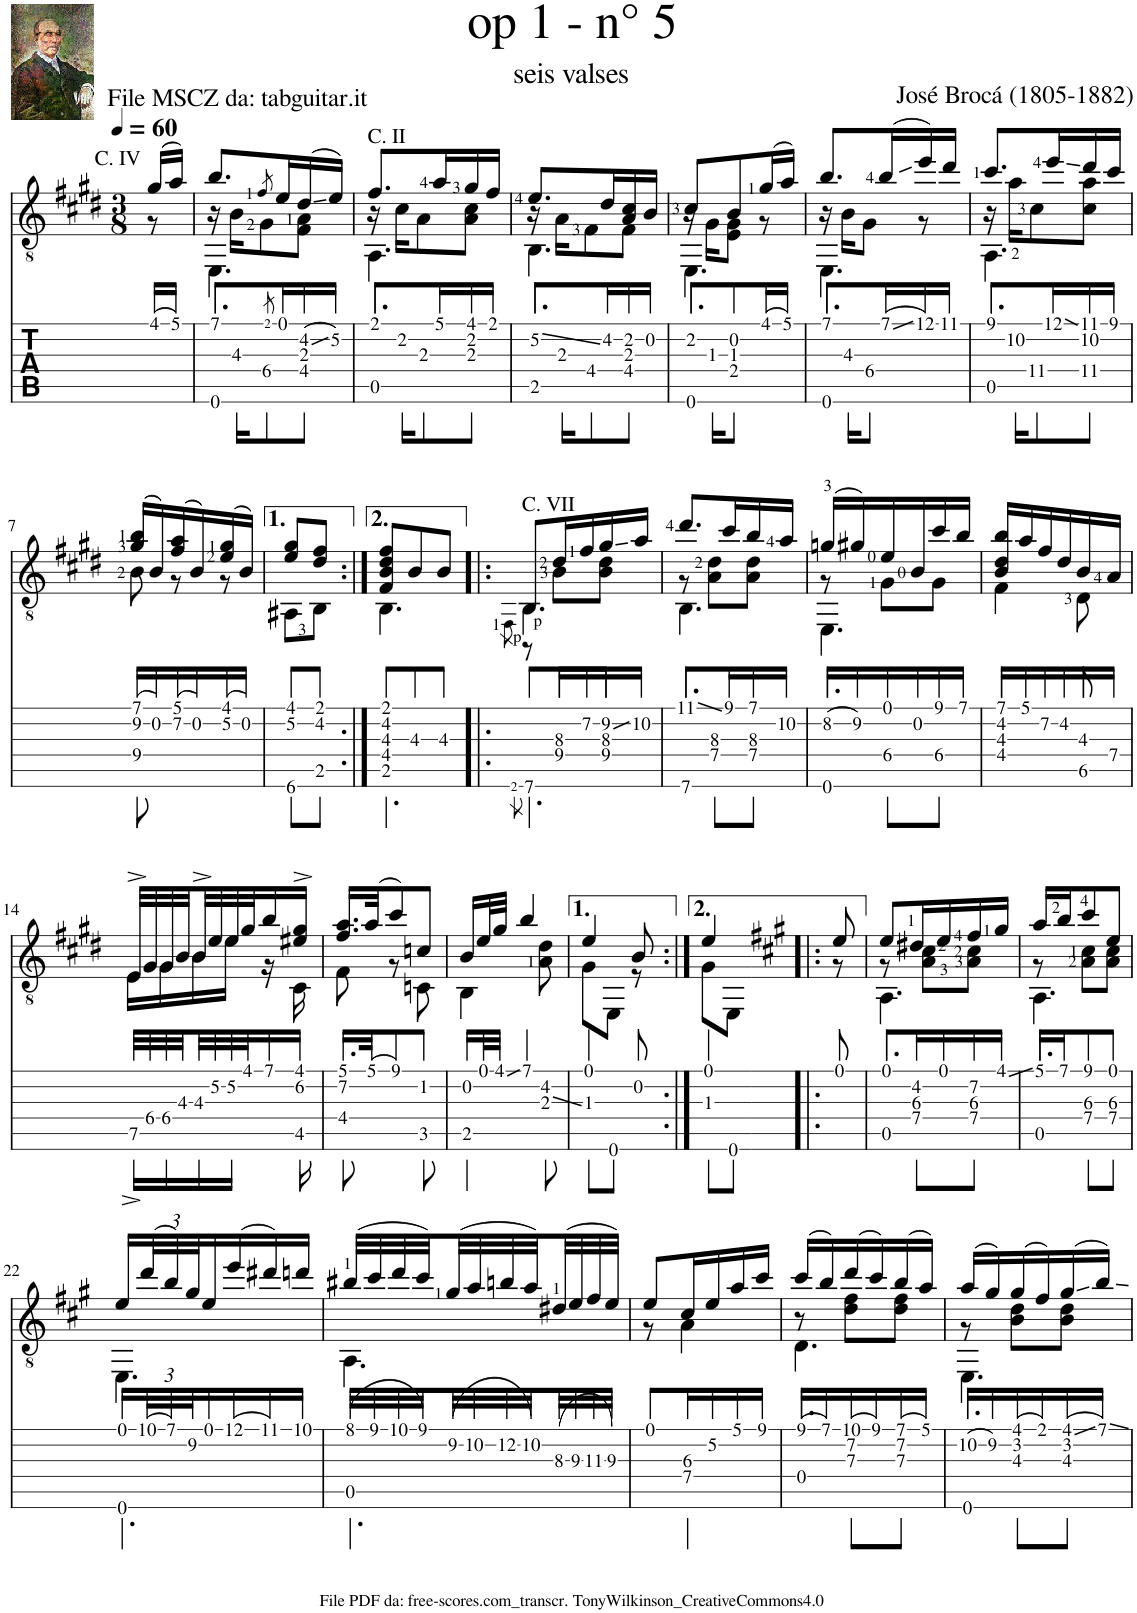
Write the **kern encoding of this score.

**kern	**kern
*part2	*part1
*staff2	*staff1
*I"Chitarra classica (Intavolatura)	*I"Guitar
*stria6	*
*	*clefGv2
*k[f#c#g#d#]	*k[f#c#g#d#]
*M3/8	*M3/8
*MM60	*MM60
=	=
*^	*^
!	!	!LO:TX:a:t=C. IV	!
(16g#/LL	8r	(16g#/LL	8r
16a/JJ)	.	16a/JJ)	.
=1	=1	=1	=1
*	*^	*	*^
8.b/L	16r	4.EE/	8.b/L	16r	4.EE\
.	16B\KL	.	.	16B\KL	.
.	8G#\	.	.	8G#\	.
8qf#/	.	.	8qf#/	.	.
16e/L	.	.	16e/L	.	.
(16d#/	8F#\ 8A\J	.	(16d#/	8F#\ 8A\J	.
16e/JJ)	.	.	16e/JJ)	.	.
=2	=2	=2	=2	=2	=2
!	!	!	!LO:TX:a:t=C. II	!	!
8.f#/L	16r	4.AA/	8.f#/L	16r	4.AA\
.	16c#\KL	.	.	16c#\KL	.
.	8A\	.	.	8A\	.
16a/L	.	.	16a/L	.	.
16g#/	8A\ 8c#\J	.	16g#/	8A\ 8c#\J	.
16f#/JJ	.	.	16f#/JJ	.	.
=3	=3	=3	=3	=3	=3
8.e/L	16r	4.BB/	8.e/L	16r	4.BB\
.	16A\KL	.	.	16A\KL	.
.	8F#\	.	.	8F#\	.
16d#/L	.	.	16d#/L	.	.
16A/ 16c#/	8F#\J	.	16A/ 16c#/	8F#\J	.
16B/JJ	.	.	16B/JJ	.	.
=4	=4	=4	=4	=4	=4
8c#/L	16r	4.EE/	8c#/L	16r	4.EE\
.	16G#\KL	.	.	16G#\KL	.
8B/	8E\ 8G#\J	.	8B/	8E\ 8G#\J	.
(16g#/L	8r	.	(16g#/L	8r	.
16a/JJ)	.	.	16a/JJ)	.	.
=5	=5	=5	=5	=5	=5
8.b/L	16r	4.EE/	8.b/L	16r	4.EE\
.	16B\KL	.	.	16B\KL	.
.	8G#\J	.	.	8G#\J	.
(16b/L	.	.	(16b/L	.	.
16ee/)	8r	.	16ee/)	8r	.
16dd#/JJ	.	.	16dd#/JJ	.	.
=6	=6	=6	=6	=6	=6
8.cc#/L	16r	4.AA/	8.cc#/L	16r	4.AA\
.	16a\KL	.	.	16a\KL	.
.	8c#\	.	.	8c#\	.
16ee/L	.	.	16ee/L	.	.
16dd#/	8c#\ 8a\J	.	16dd#/	8c#\ 8a\J	.
16cc#/JJ	.	.	16cc#/JJ	.	.
*	*v	*v	*	*	*
*	*	*	*v	*v
!!LO:LB:g=z
=7	=7	=7	=7
(16g#/ 16b/LL	8B\	(16g#/ 16b/LL	8B\
16B/)	.	16B/)	.
(16f#/ 16a/	8r	(16f#/ 16a/	8r
16B/)	.	16B/)	.
(16e/ 16g#/	8r	(16e/ 16g#/	8r
16B/JJ)	.	16B/JJ)	.
=8	=8	=8	=8
8e/ 8g#/L	8AA#X\L	8e/ 8g#/L	8AA#X\L
8d#/ 8f#/J	8BB\J	8d#/ 8f#/J	8BB\J
=9:|!	=9:|!	=9:|!	=9:|!
8F#/ 8B/ 8d#/ 8f#/L	4.BB\	8F#/ 8B/ 8d#/ 8f#/L	4.BB\
8B/	.	8B/	.
8B/J	.	8B/J	.
=10!|:	=10!|:	=10!|:	=10!|:
.	8qFF#\	.	8qFF#\
*	*^	*	*^
!	!	!	!LO:TX:a:t=C. VII	!	!
8BB/L	4.BB\	8r	8BB/L	4.BB\	8r
16d#/L	.	8B/L	16d#/L	.	8B\L
16f#/	.	.	16f#/	.	.
16g#/	.	8B/ 8d#/J	16g#/	.	8B\ 8d#\J
16a/JJ	.	.	16a/JJ	.	.
=11	=11	=11	=11	=11	=11
8.dd#/L	8r	4.BB/	8.dd#/L	8r	4.BB\
.	8A\ 8d#\L	.	.	8A\ 8d#\L	.
16cc#/L	.	.	16cc#/L	.	.
16b/	8A\ 8d#\J	.	16b/	8A\ 8d#\J	.
16a/JJ	.	.	16a/JJ	.	.
=12	=12	=12	=12	=12	=12
(16gn/LL	8r	4.EE/	(16gn/LL	8r	4.EE\
16g#X/)	.	.	16g#X/)	.	.
16e/	8G#\L	.	16e/	8G#\L	.
16B/	.	.	16B/	.	.
16cc#/	8G#\J	.	16cc#/	8G#\J	.
16b/JJ	.	.	16b/JJ	.	.
*	*v	*v	*	*	*
*	*	*	*v	*v
=13	=13	=13	=13
16B/ 16d#/ 16b/LL	4F#/	16B/ 16d#/ 16b/LL	4F#\
16a/	.	16a/	.
16f#/	.	16f#/	.
16d#/	.	16d#/	.
16B/	8D#/	16B/	8D#\
16A/JJ	.	16A/JJ	.
!!LO:LB:g=z	!!
=14	=14	=14	=14
32E/LLL	16E^\LL	32E^/LLL	16E\LL
32G#/	.	32G#/	.
32G#/	16G#\	32G#/	16G#\
32B/	.	32B/	.
32B/	16B\	32B^/	16B\
32e/	.	32e/	.
32e/	16e\JJ	32e/	16e\JJ
32g#/J	.	32g#/J	.
16b/	16r	16b/	16r
16e#X/ 16g#/JJ	16C#\	16e#X/^ 16g#/^JJ	16C#\
=15	=15	=15	=15
16.f#/ 16.a/LL	8F#\	16.f#/ 16.a/LL	8F#\
(32a/JK	.	(32a/JK	.
8cc#/)	8r	8cc#/)	8r
8cn/J	8Cn\	8cn/J	8Cn\
=16	=16	=16	=16
16B/LL	4BB\	16B/LL	4BB\
32e/L	.	32e/L	.
32g#/JJJ	.	32g#/JJJ	.
4b/	.	4b/	.
.	8A\ 8d#\	.	8A\ 8d#\
=17	=17	=17	=17
4e/	8G#\L	4e/	8G#\L
.	8EE\J	.	8EE\J
8B/	8r	8B/	8r
=18:|!	=18:|!	=18:|!	=18:|!
4e/	8G#\L	4e/	8G#\L
.	8EE\J	.	8EE\J
=19!|:	=19!|:	=19!|:	=19!|:
*k[f#c#g#]	*	*k[f#c#g#]	*
8e/	8r	8e/	8r
=20	=20	=20	=20
*	*^	*	*^
8e/L	8r	4.AA/	8e/L	8r	4.AA\
16d#X/L	8A\ 8c#\L	.	16d#X/L	8A\ 8c#\L	.
16e/	.	.	16e/	.	.
16f#/	8A\ 8c#\J	.	16f#/	8A\ 8c#\J	.
16g#/JJ	.	.	16g#/JJ	.	.
=21	=21	=21	=21	=21	=21
16a/LL	8r	4.AA/	16a/LL	8r	4.AA\
16b/J	.	.	16b/J	.	.
8cc#/	8A\ 8c#\L	.	8cc#/	8A\ 8c#\L	.
8e/J	8A\ 8c#\J	.	8e/J	8A\ 8c#\J	.
*	*v	*v	*	*	*
*	*	*	*v	*v
!!LO:LB:g=z
=22	=22	=22	=22
16e/LL	4.EE\	16e/LL	4.EE\
*Xbrackettup	*	*Xbrackettup	*
(48dd/L	.	(48dd/L	.
48b/)	.	48b/)	.
48g#/J	.	48g#/J	.
16e/	.	16e/	.
(16ee/	.	(16ee/	.
16dd#X/)	.	16dd#X/)	.
16ddn/JJ	.	16ddn/JJ	.
=23	=23	=23	=23
(32b#X/LLL	4.AA\	(32b#X/LLL	4.AA\
32cc#/	.	32cc#/	.
32dd/	.	32dd/	.
32cc#/)	.	32cc#/)	.
(32g#/	.	(32g#/	.
32a/	.	32a/	.
32bn/	.	32bn/	.
32a/)	.	32a/)	.
(32d#X/	.	(32d#X/	.
32e/	.	32e/	.
32f#/	.	32f#/	.
32e/JJJ)	.	32e/JJJ)	.
=24	=24	=24	=24
8e/L	8r	8e/L	8r
16c#/L	4A\	16c#/L	4A\
16e/	.	16e/	.
16a/	.	16a/	.
16cc#/JJ	.	16cc#/JJ	.
=25	=25	=25	=25
*	*^	*	*^
(16cc#/LL	8r	4.D/	(16cc#/LL	8r	4.D\
16b/)	.	.	16b/)	.	.
(16dd/	8d\ 8f#\L	.	(16dd/	8d\ 8f#\L	.
16cc#/)	.	.	16cc#/)	.	.
(16b/	8d\ 8f#\J	.	(16b/	8d\ 8f#\J	.
16a/JJ)	.	.	16a/JJ)	.	.
=26	=26	=26	=26	=26	=26
(16a/LL	8r	4.EE/	(16a/LL	8r	4.EE\
16g#/)	.	.	16g#/)	.	.
(16g#/	8B\ 8d\L	.	(16g#/	8B\ 8d\L	.
16f#/)	.	.	16f#/)	.	.
(16g#/	8B\ 8d\J	.	(16g#/	8B\ 8d\J	.
16b/JJ)	.	.	16b/JJ)	.	.
*v	*v	*v	*	*	*
*	*v	*v	*v
=	=
*-	*-
